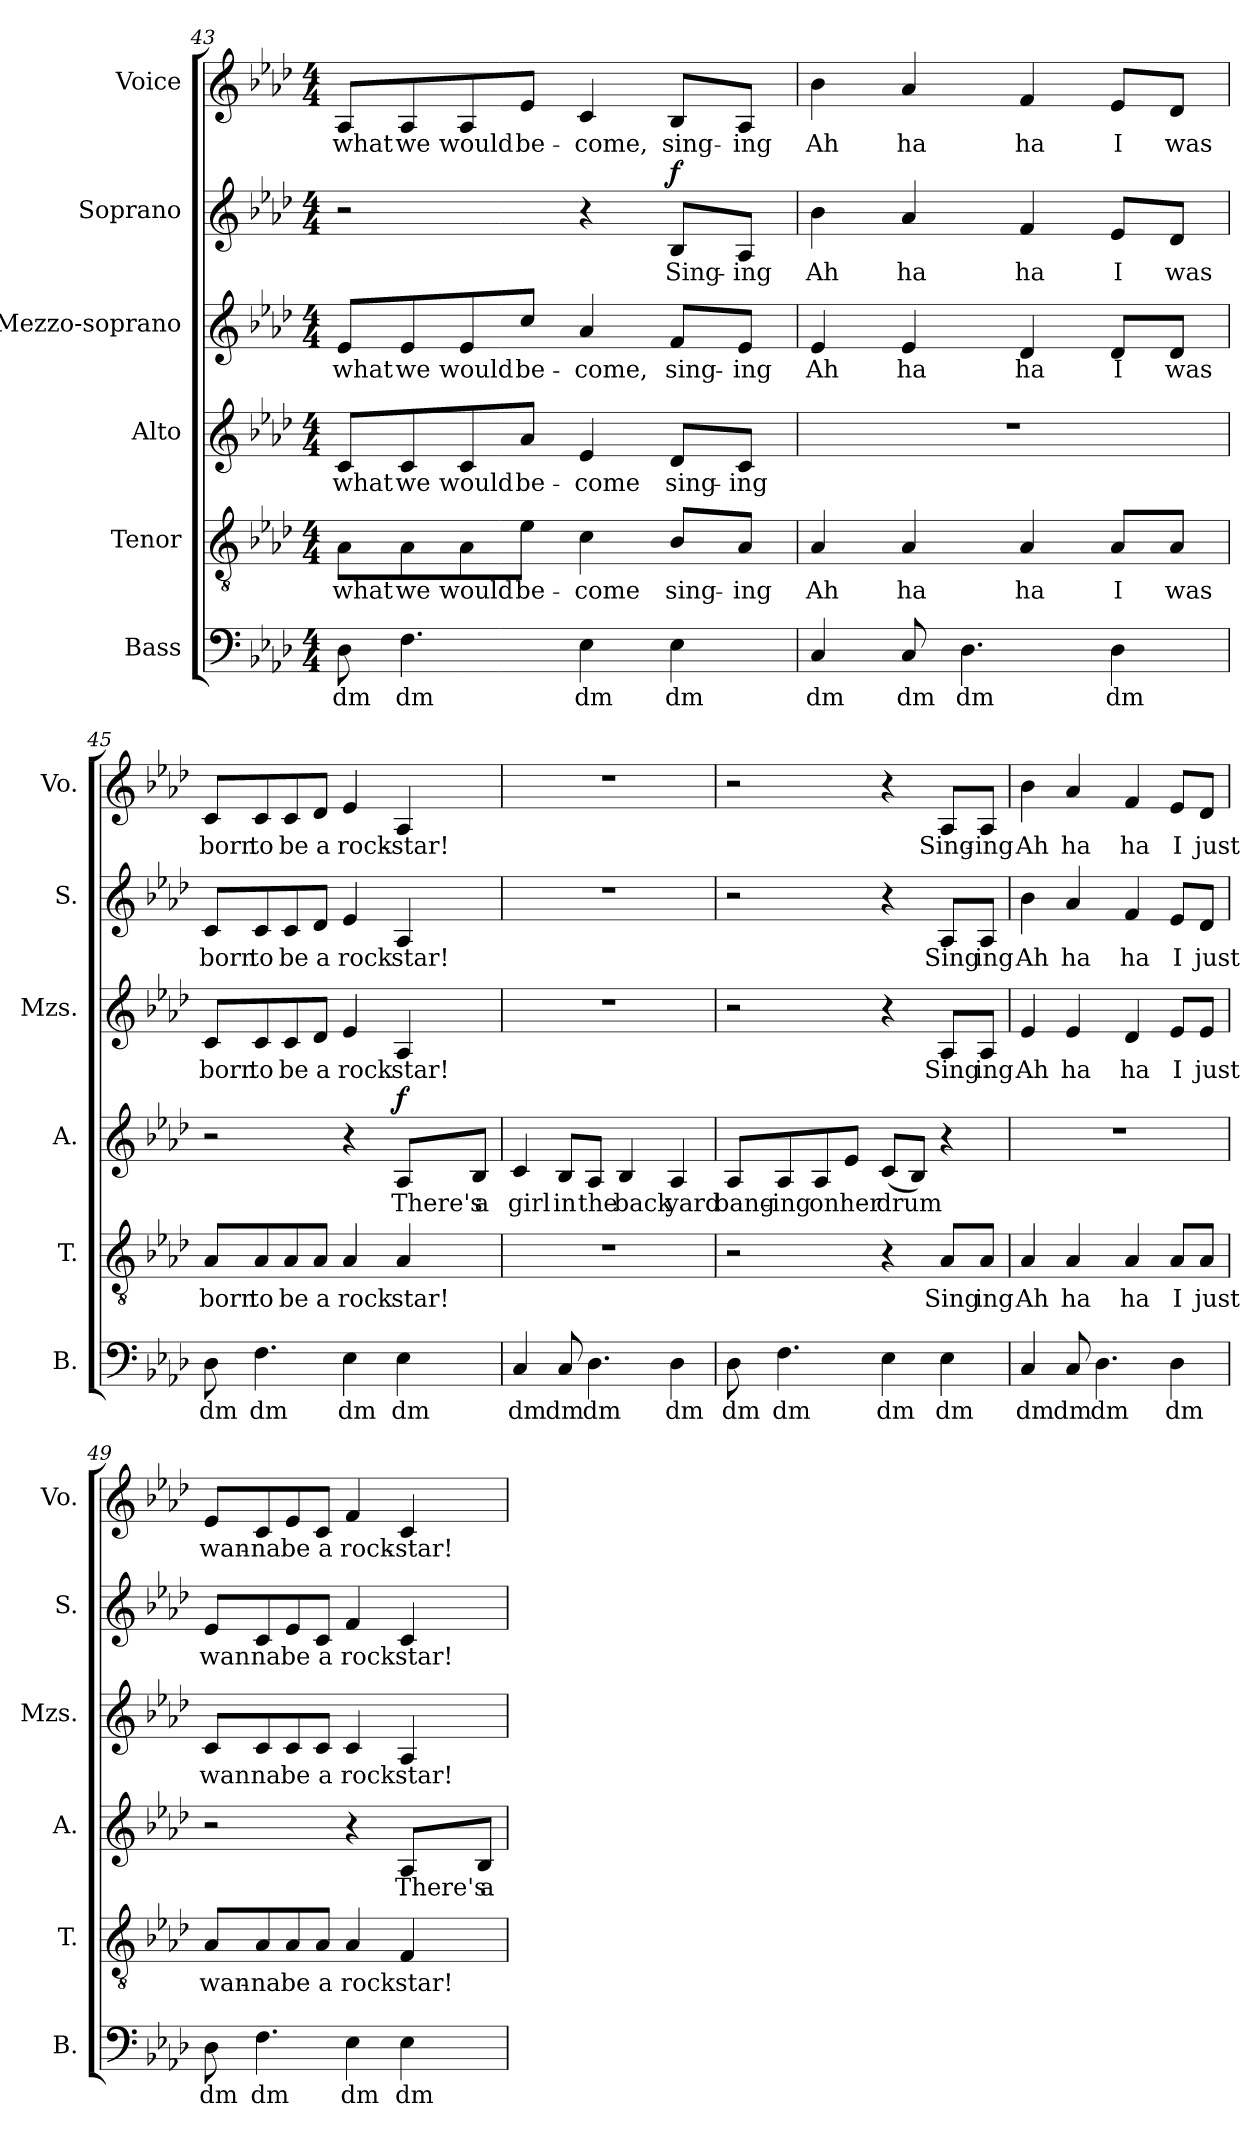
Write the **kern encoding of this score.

**kern	**text	**kern	**text	**kern	**text	**dynam	**kern	**text	**kern	**text	**dynam	**kern	**text
*part6	*part6	*part5	*part5	*part4	*part4	*part4	*part3	*part3	*part2	*part2	*part2	*part1	*part1
*staff6	*staff6	*staff5	*staff5	*staff4	*staff4	*staff4	*staff3	*staff3	*staff2	*staff2	*staff2	*staff1	*staff1
*I"Bass	*	*I"Tenor	*	*I"Alto	*	*	*I"Mezzo-soprano	*	*I"Soprano	*	*	*I"Voice	*
*I'B.	*	*I'T.	*	*I'A.	*	*	*I'Mzs.	*	*I'S.	*	*	*I'Vo.	*
*clefF4	*	*clefGv2	*	*clefG2	*	*	*clefG2	*	*clefG2	*	*	*clefG2	*
*k[b-e-a-d-]	*	*k[b-e-a-d-]	*	*k[b-e-a-d-]	*	*	*k[b-e-a-d-]	*	*k[b-e-a-d-]	*	*	*k[b-e-a-d-]	*
*M4/4	*	*M4/4	*	*M4/4	*	*	*M4/4	*	*M4/4	*	*	*M4/4	*
=43	=43	=43	=43	=43	=43	=43	=43	=43	=43	=43	=43	=43	=43
8D-\	dm	8A-\L	what	8c/L	what	.	8e-/L	what	2r	.	.	8A-/L	what
4.F\	dm	8A-\	we	8c/	we	.	8e-/	we	.	.	.	8A-/	we
.	.	8A-\	would	8c/	would	.	8e-/	would	.	.	.	8A-/	would
.	.	8e-\J	be-	8a-/J	be-	.	8cc/J	be-	.	.	.	8e-/J	be-
4E-\	dm	4c\	-come	4e-/	-come	.	4a-/	-come,	4r	.	.	4c/	-come,
!	!	!	!	!	!	!	!	!	!	!	!LO:DY:a	!	!
4E-\	dm	8B-/L	sing-	8d-/L	sing-	.	8f/L	sing-	8B-/L	Sing-	f	8B-/L	sing-
.	.	8A-/J	-ing	8c/J	-ing	.	8e-/J	-ing	8A-/J	-ing	.	8A-/J	-ing
=44	=44	=44	=44	=44	=44	=44	=44	=44	=44	=44	=44	=44	=44
4C/	dm	4A-/	Ah	1r	.	.	4e-/	Ah	4b-\	Ah	.	4b-\	Ah
8C/	dm	4A-/	ha	.	.	.	4e-/	ha	4a-/	ha	.	4a-/	ha
4.D-\	dm	.	.	.	.	.	.	.	.	.	.	.	.
.	.	4A-/	ha	.	.	.	4d-/	ha	4f/	ha	.	4f/	ha
4D-\	dm	8A-/L	I	.	.	.	8d-/L	I	8e-/L	I	.	8e-/L	I
.	.	8A-/J	was	.	.	.	8d-/J	was	8d-/J	was	.	8d-/J	was
!!LO:PB:g=z
=45	=45	=45	=45	=45	=45	=45	=45	=45	=45	=45	=45	=45	=45
8D-\	dm	8A-/L	born	2r	.	.	8c/L	born	8c/L	born	.	8c/L	born
4.F\	dm	8A-/	to	.	.	.	8c/	to	8c/	to	.	8c/	to
.	.	8A-/	be	.	.	.	8c/	be	8c/	be	.	8c/	be
.	.	8A-/J	a	.	.	.	8d-/J	a	8d-/J	a	.	8d-/J	a
4E-\	dm	4A-/	rock	4r	.	.	4e-/	rock	4e-/	rock	.	4e-/	rock-
!	!	!	!	!	!	!LO:DY:a	!	!	!	!	!	!	!
4E-\	dm	4A-/	star!	8A-/L	There's	f	4A-/	star!	4A-/	star!	.	4A-/	-star!
.	.	.	.	8B-/J	a	.	.	.	.	.	.	.	.
=46	=46	=46	=46	=46	=46	=46	=46	=46	=46	=46	=46	=46	=46
4C/	dm	1r	.	4c/	girl	.	1r	.	1r	.	.	1r	.
8C/	dm	.	.	8B-/L	in	.	.	.	.	.	.	.	.
4.D-\	dm	.	.	8A-/J	the	.	.	.	.	.	.	.	.
.	.	.	.	4B-/	back	.	.	.	.	.	.	.	.
4D-\	dm	.	.	4A-/	yard	.	.	.	.	.	.	.	.
=47	=47	=47	=47	=47	=47	=47	=47	=47	=47	=47	=47	=47	=47
8D-\	dm	2r	.	8A-/L	bang-	.	2r	.	2r	.	.	2r	.
4.F\	dm	.	.	8A-/	-ing	.	.	.	.	.	.	.	.
.	.	.	.	8A-/	on	.	.	.	.	.	.	.	.
.	.	.	.	8e-/J	her	.	.	.	.	.	.	.	.
4E-\	dm	4r	.	(8c/L	drum	.	4r	.	4r	.	.	4r	.
.	.	.	.	8B-/J)	.	.	.	.	.	.	.	.	.
4E-\	dm	8A-/L	Sing	4r	.	.	8A-/L	Sing	8A-/L	Sing	.	8A-/L	Sing-
.	.	8A-/J	ing	.	.	.	8A-/J	ing	8A-/J	ing	.	8A-/J	-ing
!!LO:PB:g=z
=48	=48	=48	=48	=48	=48	=48	=48	=48	=48	=48	=48	=48	=48
4C/	dm	4A-/	Ah	1r	.	.	4e-/	Ah	4b-\	Ah	.	4b-\	Ah
8C/	dm	4A-/	ha	.	.	.	4e-/	ha	4a-/	ha	.	4a-/	ha
4.D-\	dm	.	.	.	.	.	.	.	.	.	.	.	.
.	.	4A-/	ha	.	.	.	4d-/	ha	4f/	ha	.	4f/	ha
4D-\	dm	8A-/L	I	.	.	.	8e-/L	I	8e-/L	I	.	8e-/L	I
.	.	8A-/J	just	.	.	.	8e-/J	just	8d-/J	just	.	8d-/J	just
=49	=49	=49	=49	=49	=49	=49	=49	=49	=49	=49	=49	=49	=49
8D-\	dm	8A-/L	wan-	2r	.	.	8c/L	wan	8e-/L	wan	.	8e-/L	wan-
4.F\	dm	8A-/	-na	.	.	.	8c/	na	8c/	na	.	8c/	-na
.	.	8A-/	be	.	.	.	8c/	be	8e-/	be	.	8e-/	be
.	.	8A-/J	a	.	.	.	8c/J	a	8c/J	a	.	8c/J	a
4E-\	dm	4A-/	rock	4r	.	.	4c/	rock	4f/	rock	.	4f/	rock-
4E-\	dm	4F/	star!	8A-/L	There's	.	4A-/	star!	4c/	star!	.	4c/	-star!
.	.	.	.	8B-/J	a	.	.	.	.	.	.	.	.
=	=	=	=	=	=	=	=	=	=	=	=	=	=
*-	*-	*-	*-	*-	*-	*-	*-	*-	*-	*-	*-	*-	*-
